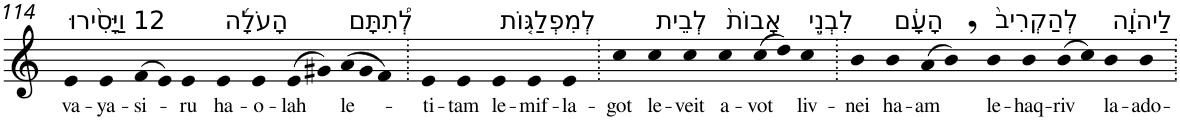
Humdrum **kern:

**kern	**text
*part1	*part1
*staff1	*staff1
*I"Piano	*
*I'Pno	*
!!LO:PB:g=z
*clefG2	*
*k[]	*
=114	=114
!LO:TX:a:t=12 וַיָּסִ֨ירוּ	!
!	!LO:LY:b
4e	va-
!	!LO:LY:b
4e	-ya-
!	!LO:LY:b
(>8f	-si-
8e)	.
!	!LO:LY:b
4e	-ru
!LO:TX:a:t=הָעֹלָ֜ה	!
!	!LO:LY:b
4e	ha-
!	!LO:LY:b
4e	-o-
!	!LO:LY:b
(>8e	-lah
8g#X)	.
*Xtuplet	*
!LO:TX:a:t=לְ֠תִתָּם	!
!	!LO:LY:b
(>12a	le-
12g#	.
12f)	.
=115.	=115.
!	!LO:LY:b
4e	-ti-
!	!LO:LY:b
4e	-tam
!LO:TX:a:t=לְמִפְלַגּ֤וֹת	!
!	!LO:LY:b
4e	le-
!	!LO:LY:b
4e	-mif-
!	!LO:LY:b
4e	-la-
=116.	=116.
!	!LO:LY:b
4cc	-got
!LO:TX:a:t=לְבֵית	!
!	!LO:LY:b
4cc	le-
!	!LO:LY:b
4cc	-veit
!LO:TX:a:t=אָבוֹת֙	!
!	!LO:LY:b
4cc	a-
!	!LO:LY:b
(>8cc	-vot
8dd)	.
!LO:TX:a:t=לִבְנֵ֣י	!
!	!LO:LY:b
4cc	liv-
=117.	=117.
!	!LO:LY:b
4b	-nei
!LO:TX:a:t=הָעָ֔ם	!
!	!LO:LY:b
4b	ha-
!	!LO:LY:b
(>8a	-am
8b,)	.
!LO:TX:a:t=לְהַקְרִיב֙	!
!	!LO:LY:b
4b	le-
!	!LO:LY:b
4b	-haq-
!	!LO:LY:b
(>8b	-riv
8cc)	.
!LO:TX:a:t=לַיהוָ֔ה	!
!	!LO:LY:b
4b	la-
!	!LO:LY:b
4b	-ado-
=.	=.
*-	*-
